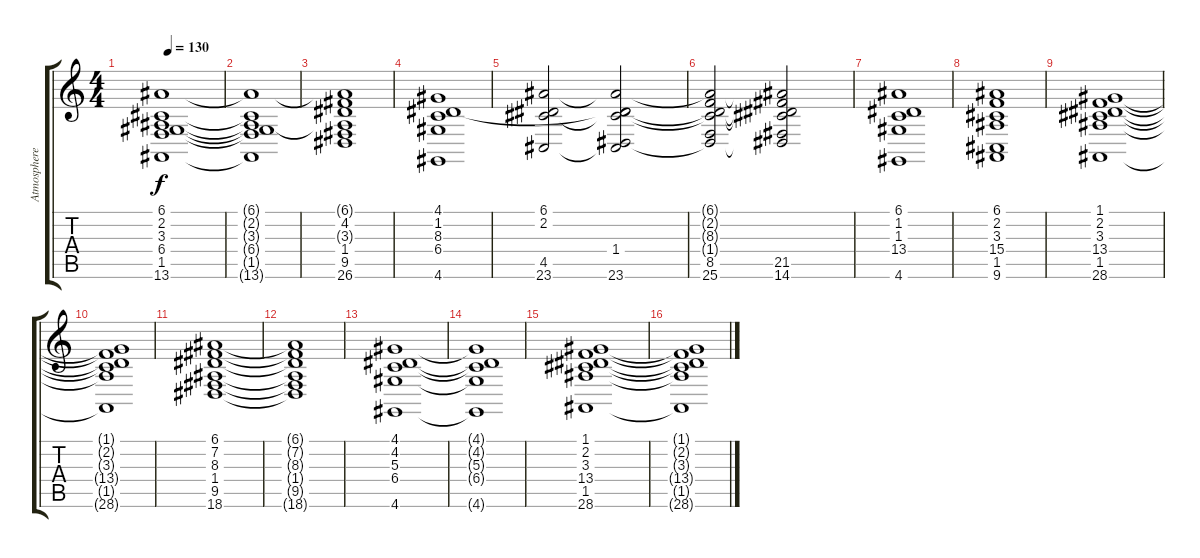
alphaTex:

\track ("Atmosphere" "Atmosphere") {instrument synthstrings2}
\staff {score tabs}
\tuning (E4 B3 G3 D3 A2 E2) {hide}
\ts (4 4)
\tempo 130
\clef g2
\ks c
(6.1 2.2 3.3 6.4 1.5 13.6).1{dy f} |
(6.1{t} 2.2{t} 3.3{t} 6.4{t} 1.5{t} 13.6{t}).1 |
(6.1{t} 4.2 3.3{t} 1.4 9.5 26.6).1 |
(4.1 1.2 8.3 6.4 4.6).1 |
(6.1 2.2 4.5 23.6).2 (6.1{t} 2.2{t} 8.3{t} 1.4 4.5{t} 23.6).2 |
(6.1{t} 2.2{t} 8.3{t} 1.4{t} 8.5 25.6).2 (6.1{t} 2.2{t} 8.3{t} 1.4{t} 21.5 14.6).2 |
(6.1 1.2 1.3 13.4 4.6).1 |
(6.1 2.2 3.3 15.4 1.5 9.6).1 |
(1.1 2.2 3.3 13.4 1.5 28.6).1 |
(1.1{t} 2.2{t} 3.3{t} 13.4{t} 1.5{t} 28.6{t}).1 |
(6.1 7.2 8.3 1.4 9.5 18.6).1 |
(6.1{t} 7.2{t} 8.3{t} 1.4{t} 9.5{t} 18.6{t}).1 |
(4.1 4.2 5.3 6.4 4.6).1 |
(4.1{t} 4.2{t} 5.3{t} 6.4{t} 4.6{t}).1 |
(1.1 2.2 3.3 13.4 1.5 28.6).1 |
(1.1{t} 2.2{t} 3.3{t} 13.4{t} 1.5{t} 28.6{t}).1
